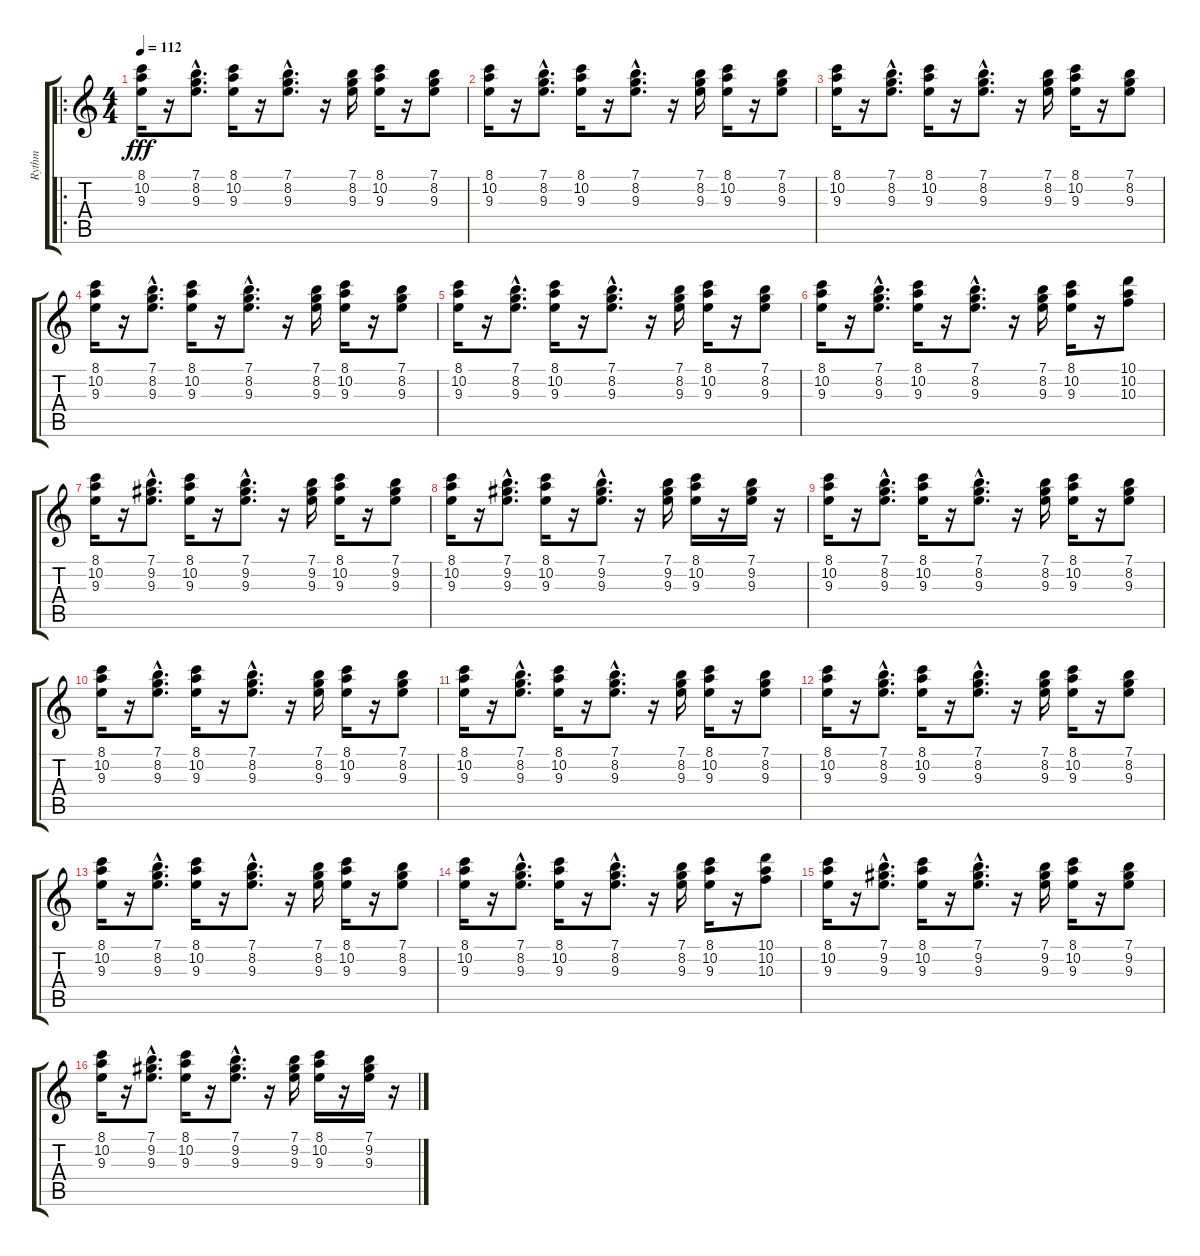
\track ("Rythm" "Rythm") {instrument acousticguitarnylon}
\staff {score tabs}
\tuning (E4 B3 G3 D3 A2 E2) {hide}
\ro
\ts (4 4)
\tempo 112
\clef g2
\ks c
(8.1 10.2 9.3).16{dy fff instrument acousticguitarnylon} r.16 (7.1{hac} 8.2{hac} 9.3{hac}).8{d} (8.1 10.2 9.3).16 r.16 (7.1{hac} 8.2{hac} 9.3{hac}).8{d} r.16 (7.1 8.2 9.3).16 (8.1 10.2 9.3).16 r.16 (7.1 8.2 9.3).8 |
(8.1 10.2 9.3).16 r.16 (7.1{hac} 8.2{hac} 9.3{hac}).8{d} (8.1 10.2 9.3).16 r.16 (7.1{hac} 8.2{hac} 9.3{hac}).8{d} r.16 (7.1 8.2 9.3).16 (8.1 10.2 9.3).16 r.16 (7.1 8.2 9.3).8 |
(8.1 10.2 9.3).16 r.16 (7.1{hac} 8.2{hac} 9.3{hac}).8{d} (8.1 10.2 9.3).16 r.16 (7.1{hac} 8.2{hac} 9.3{hac}).8{d} r.16 (7.1 8.2 9.3).16 (8.1 10.2 9.3).16 r.16 (7.1 8.2 9.3).8 |
(8.1 10.2 9.3).16 r.16 (7.1{hac} 8.2{hac} 9.3{hac}).8{d} (8.1 10.2 9.3).16 r.16 (7.1{hac} 8.2{hac} 9.3{hac}).8{d} r.16 (7.1 8.2 9.3).16 (8.1 10.2 9.3).16 r.16 (7.1 8.2 9.3).8 |
(8.1 10.2 9.3).16 r.16 (7.1{hac} 8.2{hac} 9.3{hac}).8{d} (8.1 10.2 9.3).16 r.16 (7.1{hac} 8.2{hac} 9.3{hac}).8{d} r.16 (7.1 8.2 9.3).16 (8.1 10.2 9.3).16 r.16 (7.1 8.2 9.3).8 |
(8.1 10.2 9.3).16 r.16 (7.1{hac} 8.2{hac} 9.3{hac}).8{d} (8.1 10.2 9.3).16 r.16 (7.1{hac} 8.2{hac} 9.3{hac}).8{d} r.16 (7.1 8.2 9.3).16 (8.1 10.2 9.3).16 r.16 (10.1 10.2 10.3).8 |
(8.1 10.2 9.3).16 r.16 (7.1{hac} 9.2{hac} 9.3{hac}).8{d} (8.1 10.2 9.3).16 r.16 (7.1{hac} 9.2{hac} 9.3{hac}).8{d} r.16 (7.1 9.2 9.3).16 (8.1 10.2 9.3).16 r.16 (7.1 9.2 9.3).8 |
(8.1 10.2 9.3).16 r.16 (7.1{hac} 9.2{hac} 9.3{hac}).8{d} (8.1 10.2 9.3).16 r.16 (7.1{hac} 9.2{hac} 9.3{hac}).8{d} r.16 (7.1 9.2 9.3).16 (8.1 10.2 9.3).16 r.16 (7.1 9.2 9.3).16 r.16 |
(8.1 10.2 9.3).16 r.16 (7.1{hac} 8.2{hac} 9.3{hac}).8{d} (8.1 10.2 9.3).16 r.16 (7.1{hac} 8.2{hac} 9.3{hac}).8{d} r.16 (7.1 8.2 9.3).16 (8.1 10.2 9.3).16 r.16 (7.1 8.2 9.3).8 |
(8.1 10.2 9.3).16 r.16 (7.1{hac} 8.2{hac} 9.3{hac}).8{d} (8.1 10.2 9.3).16 r.16 (7.1{hac} 8.2{hac} 9.3{hac}).8{d} r.16 (7.1 8.2 9.3).16 (8.1 10.2 9.3).16 r.16 (7.1 8.2 9.3).8 |
(8.1 10.2 9.3).16 r.16 (7.1{hac} 8.2{hac} 9.3{hac}).8{d} (8.1 10.2 9.3).16 r.16 (7.1{hac} 8.2{hac} 9.3{hac}).8{d} r.16 (7.1 8.2 9.3).16 (8.1 10.2 9.3).16 r.16 (7.1 8.2 9.3).8 |
(8.1 10.2 9.3).16 r.16 (7.1{hac} 8.2{hac} 9.3{hac}).8{d} (8.1 10.2 9.3).16 r.16 (7.1{hac} 8.2{hac} 9.3{hac}).8{d} r.16 (7.1 8.2 9.3).16 (8.1 10.2 9.3).16 r.16 (7.1 8.2 9.3).8 |
(8.1 10.2 9.3).16 r.16 (7.1{hac} 8.2{hac} 9.3{hac}).8{d} (8.1 10.2 9.3).16 r.16 (7.1{hac} 8.2{hac} 9.3{hac}).8{d} r.16 (7.1 8.2 9.3).16 (8.1 10.2 9.3).16 r.16 (7.1 8.2 9.3).8 |
(8.1 10.2 9.3).16 r.16 (7.1{hac} 8.2{hac} 9.3{hac}).8{d} (8.1 10.2 9.3).16 r.16 (7.1{hac} 8.2{hac} 9.3{hac}).8{d} r.16 (7.1 8.2 9.3).16 (8.1 10.2 9.3).16 r.16 (10.1 10.2 10.3).8 |
(8.1 10.2 9.3).16 r.16 (7.1{hac} 9.2{hac} 9.3{hac}).8{d} (8.1 10.2 9.3).16 r.16 (7.1{hac} 9.2{hac} 9.3{hac}).8{d} r.16 (7.1 9.2 9.3).16 (8.1 10.2 9.3).16 r.16 (7.1 9.2 9.3).8 |
(8.1 10.2 9.3).16 r.16 (7.1{hac} 9.2{hac} 9.3{hac}).8{d} (8.1 10.2 9.3).16 r.16 (7.1{hac} 9.2{hac} 9.3{hac}).8{d} r.16 (7.1 9.2 9.3).16 (8.1 10.2 9.3).16 r.16 (7.1 9.2 9.3).16 r.16
